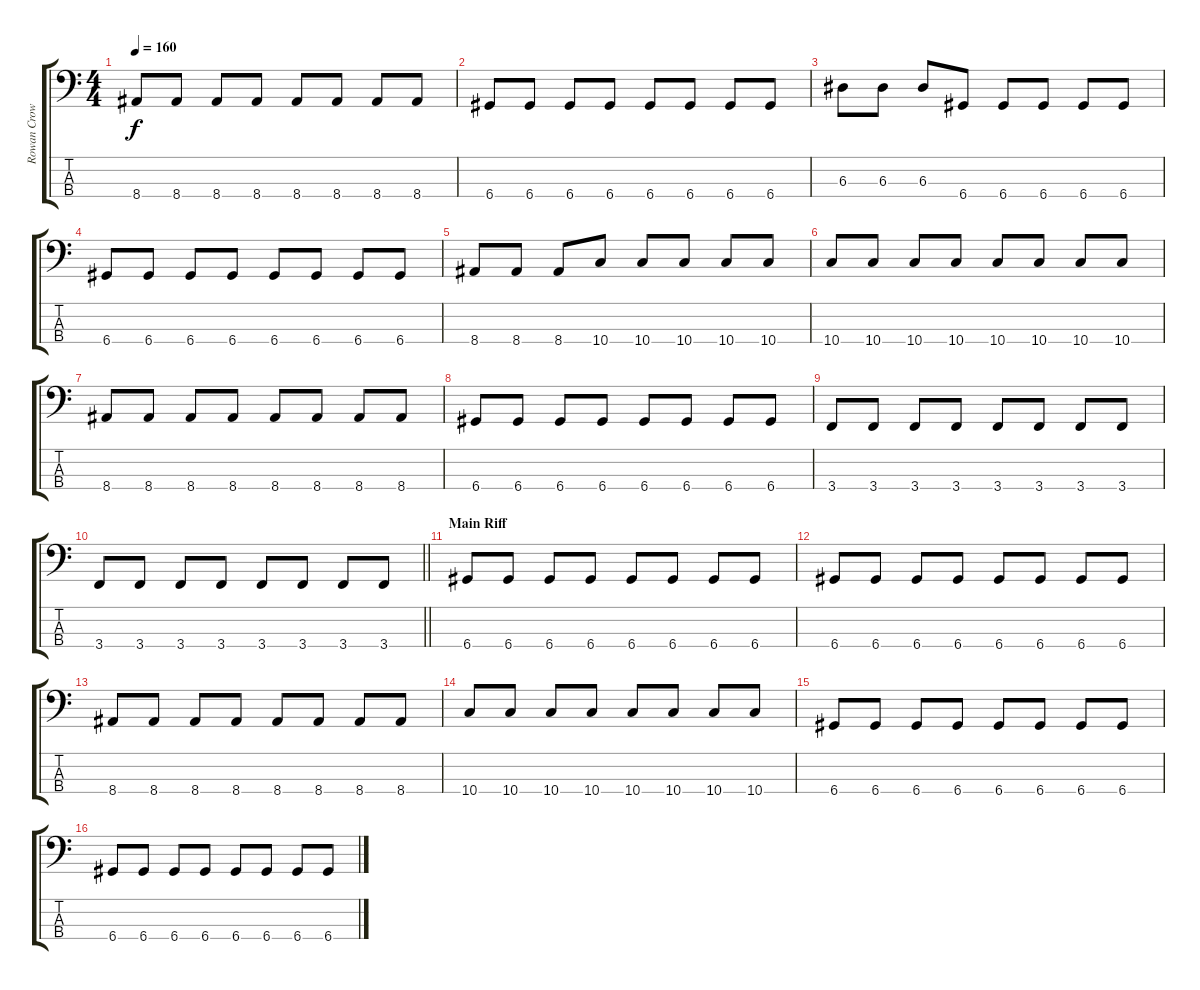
\track ("Rowan Crowe" "Rowan Crow") {instrument electricbasspick}
\staff {score tabs}
\tuning (G2 D2 A1 D1) {hide}
\ts (4 4)
\tempo 160
\clef f4
\ks c
8.4.8{dy f} 8.4.8 8.4.8 8.4.8 8.4.8 8.4.8 8.4.8 8.4.8 |
6.4.8 6.4.8 6.4.8 6.4.8 6.4.8 6.4.8 6.4.8 6.4.8 |
6.3.8 6.3.8 6.3.8 6.4.8 6.4.8 6.4.8 6.4.8 6.4.8 |
6.4.8 6.4.8 6.4.8 6.4.8 6.4.8 6.4.8 6.4.8 6.4.8 |
8.4.8 8.4.8 8.4.8 10.4.8 10.4.8 10.4.8 10.4.8 10.4.8 |
10.4.8 10.4.8 10.4.8 10.4.8 10.4.8 10.4.8 10.4.8 10.4.8 |
8.4.8 8.4.8 8.4.8 8.4.8 8.4.8 8.4.8 8.4.8 8.4.8 |
6.4.8 6.4.8 6.4.8 6.4.8 6.4.8 6.4.8 6.4.8 6.4.8 |
3.4.8 3.4.8 3.4.8 3.4.8 3.4.8 3.4.8 3.4.8 3.4.8 |
\barLineRight lightlight
3.4.8 3.4.8 3.4.8 3.4.8 3.4.8 3.4.8 3.4.8 3.4.8 |
\section ("" "Main Riff")
6.4.8{volume 14} 6.4.8 6.4.8 6.4.8 6.4.8 6.4.8 6.4.8 6.4.8 |
6.4.8 6.4.8 6.4.8 6.4.8 6.4.8 6.4.8 6.4.8 6.4.8 |
8.4.8 8.4.8 8.4.8 8.4.8 8.4.8 8.4.8 8.4.8 8.4.8 |
10.4.8 10.4.8 10.4.8 10.4.8 10.4.8 10.4.8 10.4.8 10.4.8 |
6.4.8 6.4.8 6.4.8 6.4.8 6.4.8 6.4.8 6.4.8 6.4.8 |
6.4.8 6.4.8 6.4.8 6.4.8 6.4.8 6.4.8 6.4.8 6.4.8
